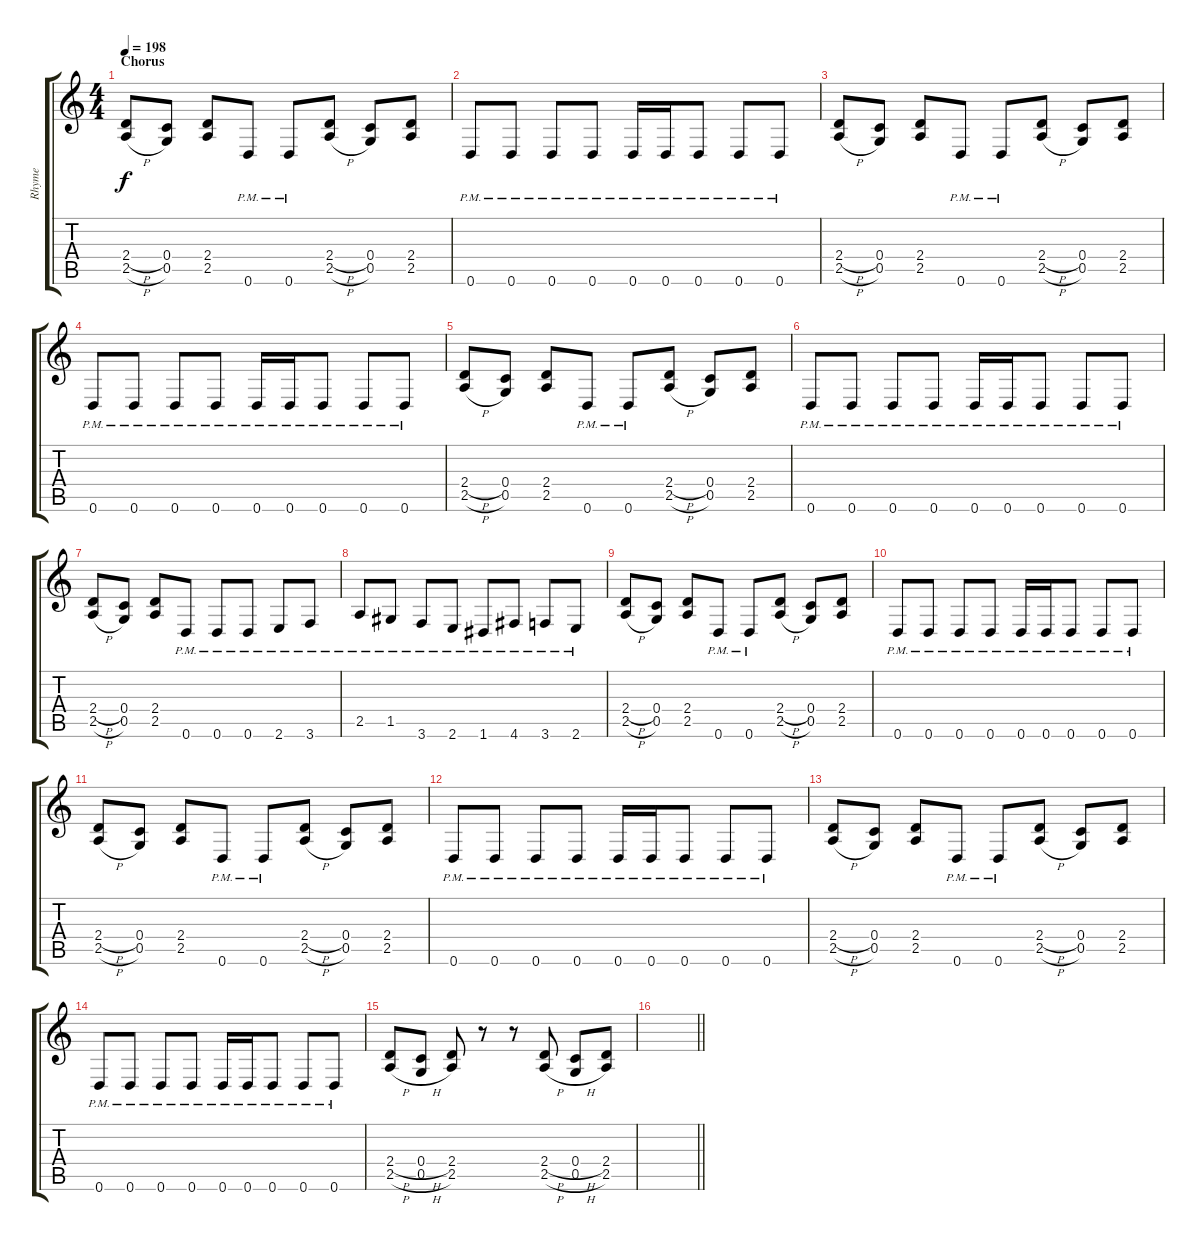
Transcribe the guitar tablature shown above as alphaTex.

\track ("Rhyme" "Rhyme") {instrument distortionguitar}
\staff {score tabs}
\tuning (D4 A3 F3 C3 G2 D2) {hide}
\ts (4 4)
\section ("" "Chorus")
\tempo 198
\clef g2
\ks c
(2.4{h} 2.5{h}).8{dy f} (0.4 0.5).8 (2.4 2.5).8 0.6{pm}.8 0.6{pm}.8 (2.4{h} 2.5{h}).8 (0.4 0.5).8 (2.4 2.5).8 |
0.6{pm}.8 0.6{pm}.8 0.6{pm}.8 0.6{pm}.8 0.6{pm}.16 0.6{pm}.16 0.6{pm}.8 0.6{pm}.8 0.6{pm}.8 |
(2.4{h} 2.5{h}).8 (0.4 0.5).8 (2.4 2.5).8 0.6{pm}.8 0.6{pm}.8 (2.4{h} 2.5{h}).8 (0.4 0.5).8 (2.4 2.5).8 |
0.6{pm}.8 0.6{pm}.8 0.6{pm}.8 0.6{pm}.8 0.6{pm}.16 0.6{pm}.16 0.6{pm}.8 0.6{pm}.8 0.6{pm}.8 |
(2.4{h} 2.5{h}).8 (0.4 0.5).8 (2.4 2.5).8 0.6{pm}.8 0.6{pm}.8 (2.4{h} 2.5{h}).8 (0.4 0.5).8 (2.4 2.5).8 |
0.6{pm}.8 0.6{pm}.8 0.6{pm}.8 0.6{pm}.8 0.6{pm}.16 0.6{pm}.16 0.6{pm}.8 0.6{pm}.8 0.6{pm}.8 |
(2.4{h} 2.5{h}).8 (0.4 0.5).8 (2.4 2.5).8 0.6{pm}.8 0.6{pm}.8 0.6{pm}.8 2.6{pm}.8 3.6{pm}.8 |
2.5{pm}.8 1.5{pm}.8 3.6{pm}.8 2.6{pm}.8 1.6{pm}.8 4.6{pm}.8 3.6{pm}.8 2.6{pm}.8 |
(2.4{h} 2.5{h}).8 (0.4 0.5).8 (2.4 2.5).8 0.6{pm}.8 0.6{pm}.8 (2.4{h} 2.5{h}).8 (0.4 0.5).8 (2.4 2.5).8 |
0.6{pm}.8 0.6{pm}.8 0.6{pm}.8 0.6{pm}.8 0.6{pm}.16 0.6{pm}.16 0.6{pm}.8 0.6{pm}.8 0.6{pm}.8 |
(2.4{h} 2.5{h}).8 (0.4 0.5).8 (2.4 2.5).8 0.6{pm}.8 0.6{pm}.8 (2.4{h} 2.5{h}).8 (0.4 0.5).8 (2.4 2.5).8 |
0.6{pm}.8 0.6{pm}.8 0.6{pm}.8 0.6{pm}.8 0.6{pm}.16 0.6{pm}.16 0.6{pm}.8 0.6{pm}.8 0.6{pm}.8 |
(2.4{h} 2.5{h}).8 (0.4 0.5).8 (2.4 2.5).8 0.6{pm}.8 0.6{pm}.8 (2.4{h} 2.5{h}).8 (0.4 0.5).8 (2.4 2.5).8 |
0.6{pm}.8 0.6{pm}.8 0.6{pm}.8 0.6{pm}.8 0.6{pm}.16 0.6{pm}.16 0.6{pm}.8 0.6{pm}.8 0.6{pm}.8 |
(2.4{h} 2.5{h}).8 (0.4{h} 0.5{h}).8 (2.4 2.5).8 r.8 r.8 (2.4{h} 2.5{h}).8 (0.4{h} 0.5{h}).8 (2.4 2.5).8 |
\barLineRight lightlight
